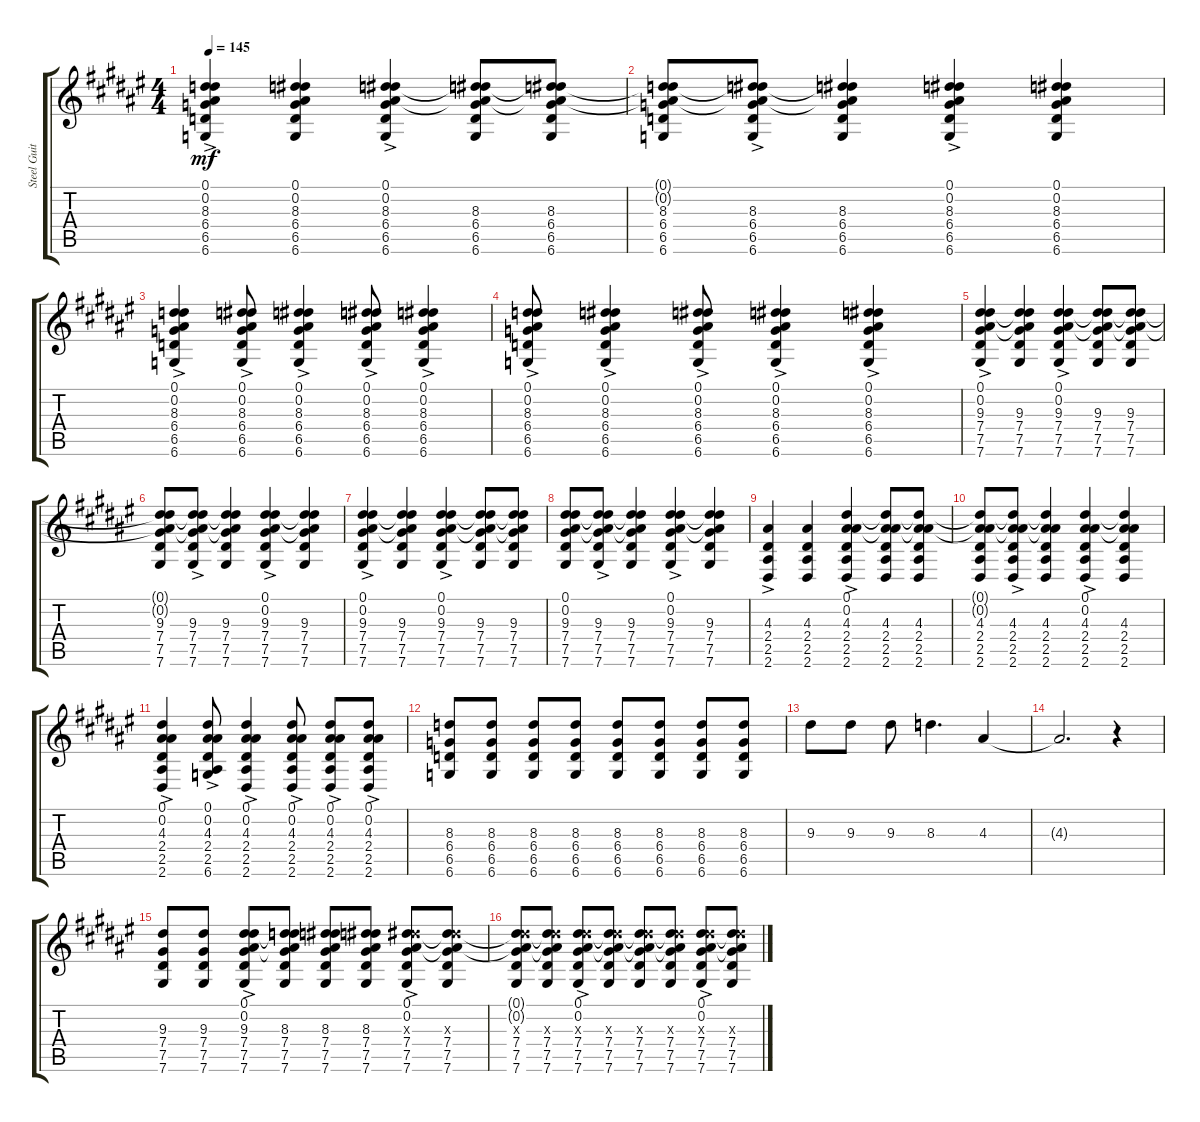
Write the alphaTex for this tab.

\track ("Steel Guitar" "Steel Guit") {instrument acousticguitarsteel}
\staff {score tabs}
\tuning (Eb4 Bb3 Gb3 Db3 Ab2 Db2) {hide}
\ts (4 4)
\tempo 145
\clef g2
\ks f#
(0.1 0.2 8.3{ac} 6.4{ac} 6.5{ac} 6.6{ac}).4{dy mf} (0.1 0.2 8.3 6.4 6.5 6.6).4 (0.1 0.2{ac} 8.3{ac} 6.4{ac} 6.5{ac} 6.6).4 (0.1{t} 0.2{t} 8.3 6.4 6.5 6.6).8 (0.1{t} 0.2{t} 8.3 6.4 6.5 6.6).8 |
(0.1{t} 0.2{t} 8.3 6.4 6.5 6.6).8 (0.1{t} 0.2{t} 8.3{ac} 6.4{ac} 6.5{ac} 6.6{ac}).8 (0.1{t} 0.2{t} 8.3 6.4 6.5 6.6).4 (0.1{ac} 0.2{ac} 8.3 6.4{ac} 6.5{ac} 6.6{ac}).4 (0.1 0.2 8.3 6.4 6.5 6.6).4 |
(0.1{ac} 0.2{ac} 8.3 6.4{ac} 6.5{ac} 6.6{ac}).4 (0.1{ac} 0.2{ac} 8.3{ac} 6.4{ac} 6.5{ac} 6.6).8 (0.1{ac} 0.2{ac} 8.3{ac} 6.4{ac} 6.5{ac} 6.6{ac}).4 (0.1{ac} 0.2{ac} 8.3{ac} 6.4{ac} 6.5{ac} 6.6{ac}).8 (0.1{ac} 0.2{ac} 8.3{ac} 6.4{ac} 6.5{ac} 6.6{ac}).4 |
(0.1{ac} 0.2{ac} 8.3{ac} 6.4{ac} 6.5{ac} 6.6{ac}).8 (0.1{ac} 0.2{ac} 8.3{ac} 6.4{ac} 6.5{ac} 6.6{ac}).4 (0.1{ac} 0.2{ac} 8.3{ac} 6.4{ac} 6.5{ac} 6.6{ac}).8 (0.1{ac} 0.2{ac} 8.3{ac} 6.4{ac} 6.5{ac} 6.6{ac}).4 (0.1{ac} 0.2{ac} 8.3{ac} 6.4{ac} 6.5{ac} 6.6{ac}).4 |
(0.1 0.2 9.3{ac} 7.4{ac} 7.5{ac} 7.6{ac}).4 (0.1{t} 0.2{t} 9.3 7.4 7.5 7.6).4 (0.1 0.2{ac} 9.3{ac} 7.4{ac} 7.5{ac} 7.6).4 (0.1{t} 0.2{t} 9.3 7.4 7.5 7.6).8 (0.1{t} 0.2{t} 9.3 7.4 7.5 7.6).8 |
(0.1{t} 0.2{t} 9.3 7.4 7.5 7.6).8 (0.1{t} 0.2{t} 9.3{ac} 7.4{ac} 7.5{ac} 7.6{ac}).8 (0.1{t} 0.2{t} 9.3 7.4 7.5 7.6).4 (0.1{ac} 0.2{ac} 9.3 7.4{ac} 7.5{ac} 7.6{ac}).4 (0.1{t} 0.2{t} 9.3 7.4 7.5 7.6).4 |
(0.1 0.2 9.3{ac} 7.4{ac} 7.5{ac} 7.6{ac}).4 (0.1{t} 0.2{t} 9.3 7.4 7.5 7.6).4 (0.1 0.2{ac} 9.3{ac} 7.4{ac} 7.5{ac} 7.6).4 (0.1{t} 0.2{t} 9.3 7.4 7.5 7.6).8 (0.1{t} 0.2{t} 9.3 7.4 7.5 7.6).8 |
(0.1 0.2 9.3 7.4 7.5 7.6).8 (0.1{t} 0.2{t} 9.3{ac} 7.4{ac} 7.5{ac} 7.6{ac}).8 (0.1{t} 0.2{t} 9.3 7.4 7.5 7.6).4 (0.1{ac} 0.2{ac} 9.3 7.4{ac} 7.5{ac} 7.6{ac}).4 (0.1{t} 0.2{t} 9.3 7.4 7.5 7.6).4 |
(4.3{ac} 2.4{ac} 2.5{ac} 2.6{ac}).4 (4.3 2.4 2.5 2.6).4 (0.1 0.2{ac} 4.3{ac} 2.4{ac} 2.5{ac} 2.6).4 (0.1{t} 0.2{t} 4.3 2.4 2.5 2.6).8 (0.1{t} 0.2{t} 4.3 2.4 2.5 2.6).8 |
(0.1{t} 0.2{t} 4.3 2.4 2.5 2.6).8 (0.1{t} 0.2{t} 4.3{ac} 2.4{ac} 2.5{ac} 2.6{ac}).8 (0.1{t} 0.2{t} 4.3 2.4 2.5 2.6).4 (0.1{ac} 0.2{ac} 4.3 2.4{ac} 2.5{ac} 2.6{ac}).4 (0.1{t} 0.2{t} 4.3 2.4 2.5 2.6).4 |
(0.1{ac} 0.2{ac} 4.3 2.4{ac} 2.5{ac} 2.6{ac}).4 (0.1{ac} 0.2{ac} 4.3{ac} 2.4{ac} 2.5{ac} 6.6).8 (0.1{ac} 0.2{ac} 4.3{ac} 2.4{ac} 2.5{ac} 2.6{ac}).4 (0.1{ac} 0.2{ac} 4.3{ac} 2.4{ac} 2.5{ac} 2.6{ac}).8 (0.1{ac} 0.2{ac} 4.3{ac} 2.4{ac} 2.5{ac} 2.6{ac}).8 (0.1{ac} 0.2{ac} 4.3{ac} 2.4{ac} 2.5{ac} 2.6{ac}).8 |
(8.3 6.4 6.5 6.6).8 (8.3 6.4 6.5 6.6).8 (8.3 6.4 6.5 6.6).8 (8.3 6.4 6.5 6.6).8 (8.3 6.4 6.5 6.6).8 (8.3 6.4 6.5 6.6).8 (8.3 6.4 6.5 6.6).8 (8.3 6.4 6.5 6.6).8 |
9.3.8 9.3.8 9.3.8 8.3.4{d} 4.3.4 |
4.3{t}.2{d} r.4 |
(9.3 7.4 7.5 7.6).8 (9.3 7.4 7.5 7.6).8 (0.1{ac} 0.2{ac} 9.3{ac} 7.4{ac} 7.5{ac} 7.6{ac}).8 (0.1{t} 0.2{t} 8.3 7.4 7.5 7.6).8 (0.1{t} 0.2{t} 8.3 7.4 7.5 7.6).8 (0.1{t} 0.2{t} 8.3 7.4 7.5 7.6).8 (0.1{ac} 0.2{ac} 9.3{ac x} 7.4{ac} 7.5{ac} 7.6{ac}).8 (0.1{t} 0.2{t} 9.3{x} 7.4 7.5 7.6).8 |
(0.1{t} 0.2{t} 9.3{x} 7.4 7.5 7.6).8 (0.1{t} 0.2{t} 9.3{x} 7.4 7.5 7.6).8 (0.1{ac} 0.2{ac} 9.3{ac x} 7.4{ac} 7.5{ac} 7.6{ac}).8 (0.1{t} 0.2{t} 9.3{x} 7.4 7.5 7.6).8 (0.1{t} 0.2{t} 9.3{x} 7.4 7.5 7.6).8 (0.1{t} 0.2{t} 9.3{x} 7.4 7.5 7.6).8 (0.1{ac} 0.2{ac} 9.3{ac x} 7.4{ac} 7.5{ac} 7.6{ac}).8 (0.1{t} 0.2{t} 9.3{x} 7.4 7.5 7.6).8
